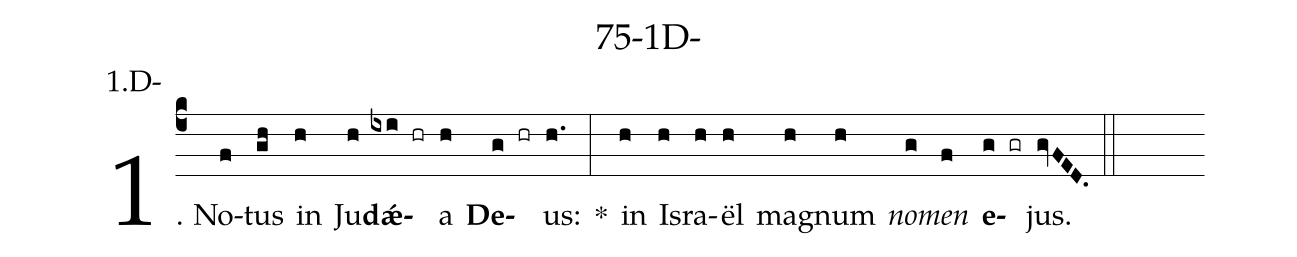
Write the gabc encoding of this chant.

name: 75-1D-;
annotation: 1.D-;
%%
(c4)1. No(f)tus(gh) in(h) Ju(h)<b>dǽ</b>(ixi hr)a(h) <b>De</b>(g hr)us:(h.) *(:) in(h) Is(h)ra(h)ël(h) ma(h)gnum(h) <i>no</i>(g)<i>men</i>(f) <b>e</b>(g gr)jus.(gvFED.) (::)
